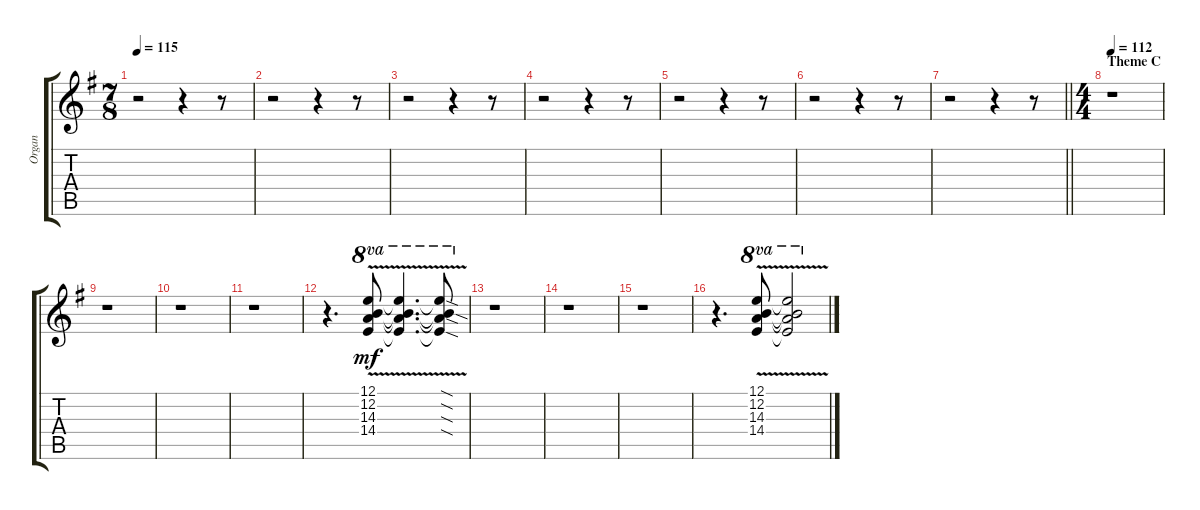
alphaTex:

\track ("Organ" "Organ") {instrument rockorgan}
\staff {score tabs}
\tuning (E5 B4 G4 D4 A3 E3) {hide}
\ts (7 8)
\tempo 115
\clef g2
\ks g
r.2{dy mf} r.4 r.8 |
r.2 r.4 r.8 |
r.2 r.4 r.8 |
r.2 r.4 r.8 |
r.2 r.4 r.8 |
r.2 r.4 r.8 |
\barLineRight lightlight
r.2 r.4 r.8 |
\ts (4 4)
\section ("" "Theme C")
\tempo 112
r.1 |
r.1 |
r.1 |
r.1 |
r.4{d} (12.1{v} 12.2{v} 14.3{v} 14.4{v}).8{ot 8va} (12.1{v t} 12.2{v t} 14.3{v t} 14.4{v t}).4{d ot 8va} (12.1{sod t} 12.2{sod t} 14.3{sod t} 14.4{sod t}).8{ot 8va} |
r.1 |
r.1 |
r.1 |
r.4{d} (12.1{v} 12.2{v} 14.3{v} 14.4{v}).8{ot 8va} (12.1{v t} 12.2{v t} 14.3{v t} 14.4{v t}).2{ot 8va}
